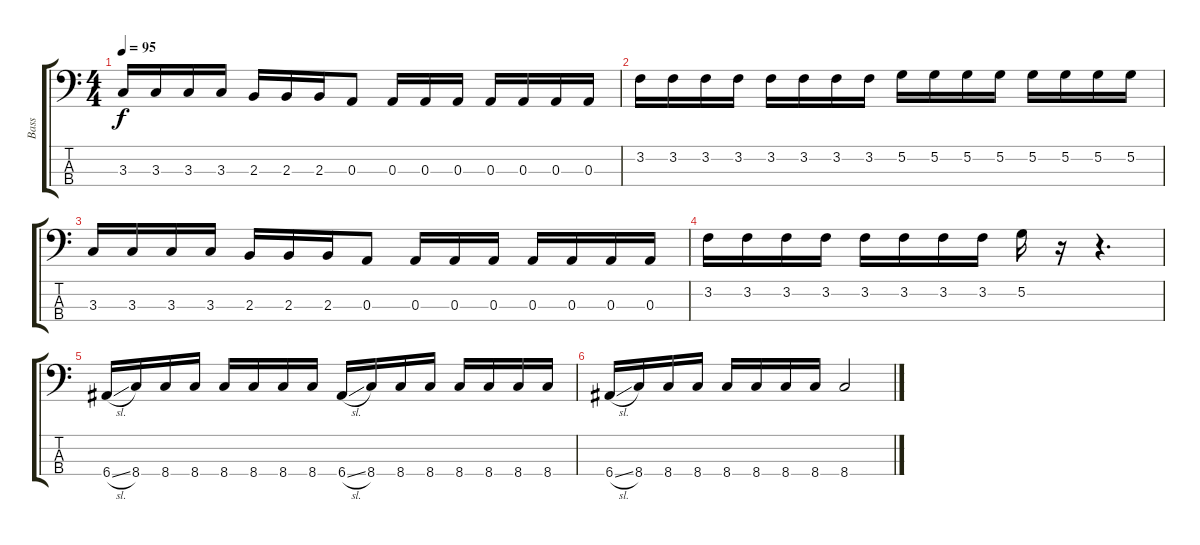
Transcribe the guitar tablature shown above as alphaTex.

\track ("Bass" "Bass") {instrument electricbassfinger}
\staff {score tabs}
\tuning (G2 D2 A1 E1) {hide}
\ts (4 4)
\tempo 95
\clef f4
\ks c
3.3.16{dy f} 3.3.16 3.3.16 3.3.16 2.3.16 2.3.16 2.3.16 0.3.8 0.3.16 0.3.16 0.3.16 0.3.16 0.3.16 0.3.16 0.3.16 |
3.2.16 3.2.16 3.2.16 3.2.16 3.2.16 3.2.16 3.2.16 3.2.16 5.2.16 5.2.16 5.2.16 5.2.16 5.2.16 5.2.16 5.2.16 5.2.16 |
3.3.16 3.3.16 3.3.16 3.3.16 2.3.16 2.3.16 2.3.16 0.3.8 0.3.16 0.3.16 0.3.16 0.3.16 0.3.16 0.3.16 0.3.16 |
3.2.16 3.2.16 3.2.16 3.2.16 3.2.16 3.2.16 3.2.16 3.2.16 5.2.16 r.16 r.4{d} |
6.4{sl}.16 8.4.16 8.4.16 8.4.16 8.4.16 8.4.16 8.4.16 8.4.16 6.4{sl}.16 8.4.16 8.4.16 8.4.16 8.4.16 8.4.16 8.4.16 8.4.16 |
6.4{sl}.16 8.4.16 8.4.16 8.4.16 8.4.16 8.4.16 8.4.16 8.4.16 8.4.2
